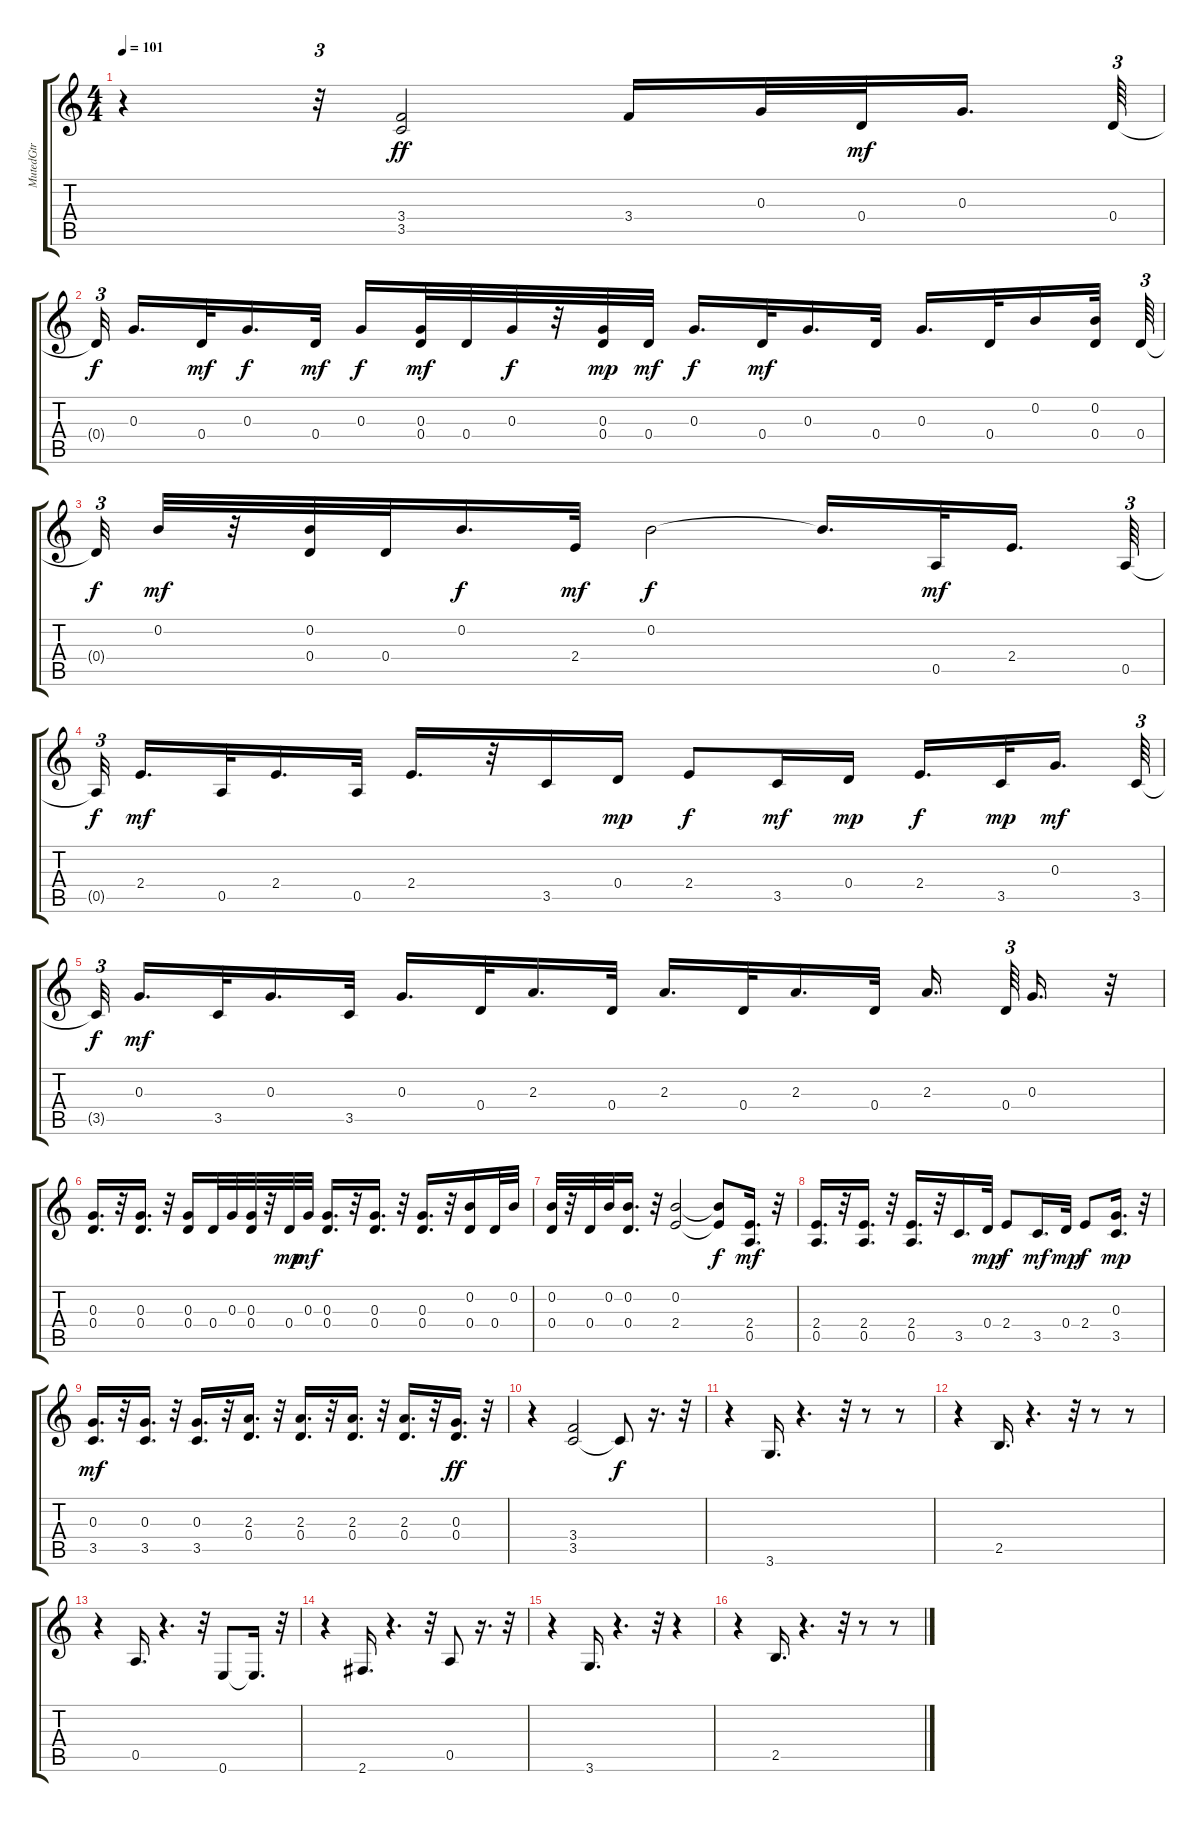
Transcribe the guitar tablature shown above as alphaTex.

\track ("MutedGtr" "MutedGtr") {instrument electricguitarmuted}
\staff {score tabs}
\tuning (E4 B3 G3 D3 A2 E2) {hide}
\ts (4 4)
\tempo 101
\clef g2
\ks c
r.4{dy ff} r.32{tu (3 2)} (3.4 3.5).2 3.4.16 0.3.32 0.4.32{dy mf} 0.3.16{d} 0.4.64{tu (3 2)} |
0.4{t}.32{tu (3 2) dy f} 0.3.16{d} 0.4.32{dy mf} 0.3.16{d dy f} 0.4.32{dy mf} 0.3.16{dy f} (0.3 0.4).32{dy mf} 0.4.32 0.3.32{dy f} r.32 (0.3 0.4).32{dy mp} 0.4.32{dy mf} 0.3.16{d dy f} 0.4.32{dy mf} 0.3.16{d} 0.4.32 0.3.16{d} 0.4.32 0.2.16 (0.2 0.4).32 0.4.64{tu (3 2)} |
0.4{t}.32{tu (3 2) dy f} 0.2.32{dy mf} r.32 (0.2 0.4).32 0.4.32 0.2.16{d dy f} 2.4.32{dy mf} 0.2.2{dy f} 0.2{t}.16{d} 0.5.32{dy mf} 2.4.16{d} 0.5.64{tu (3 2)} |
0.5{t}.32{tu (3 2) dy f} 2.4.16{d dy mf} 0.5.32 2.4.16{d} 0.5.32 2.4.16{d} r.32 3.5.16 0.4.16{dy mp} 2.4.8{dy f} 3.5.16{dy mf} 0.4.16{dy mp} 2.4.16{d dy f} 3.5.32{dy mp} 0.3.16{d dy mf} 3.5.64{tu (3 2)} |
3.5{t}.32{tu (3 2) dy f} 0.3.16{d dy mf} 3.5.32 0.3.16{d} 3.5.32 0.3.16{d} 0.4.32 2.3.16{d} 0.4.32 2.3.16{d} 0.4.32 2.3.16{d} 0.4.32 2.3.16{d} 0.4.64{tu (3 2)} 0.3.16{d} r.32 |
(0.3 0.4).16{d} r.32 (0.3 0.4).16{d} r.32 (0.3 0.4).16 0.4.32 0.3.32 (0.3 0.4).32 r.32 0.4.32{dy mp} 0.3.32{dy mf} (0.3 0.4).16{d} r.32 (0.3 0.4).16{d} r.32 (0.3 0.4).16{d} r.32 (0.2 0.4).16 0.4.32 0.2.32 |
(0.2 0.4).32 r.32 0.4.32 0.2.32 (0.2 0.4).16{d} r.32 (0.2 2.4).2 (0.2{t} 2.4{t}).8{dy f} (2.4 0.5).16{d dy mf} r.32 |
(2.4 0.5).16{d} r.32 (2.4 0.5).16{d} r.32 (2.4 0.5).16{d} r.32 3.5.16{d} 0.4.32{dy mp} 2.4.8{dy f} 3.5.16{d dy mf} 0.4.32{dy mp} 2.4.8{dy f} (0.3 3.5).16{d dy mp} r.32 |
(0.3 3.5).16{d dy mf} r.32 (0.3 3.5).16{d} r.32 (0.3 3.5).16{d} r.32 (2.3 0.4).16{d} r.32 (2.3 0.4).16{d} r.32 (2.3 0.4).16{d} r.32 (2.3 0.4).16{d} r.32 (0.3 0.4).16{d dy ff} r.32 |
r.4 (3.4 3.5).2 3.5{t}.8{dy f} r.16{d} r.32 |
r.4 3.6.16{d} r.4{d} r.32 r.8 r.8 |
r.4 2.5.16{d} r.4{d} r.32 r.8 r.8 |
r.4 0.5.16{d} r.4{d} r.32 0.6.8 0.6{t}.16{d} r.32 |
r.4 2.6.16{d} r.4{d} r.32 0.5.8 r.16{d} r.32 |
r.4 3.6.16{d} r.4{d} r.32 r.4 |
r.4 2.5.16{d} r.4{d} r.32 r.8 r.8
